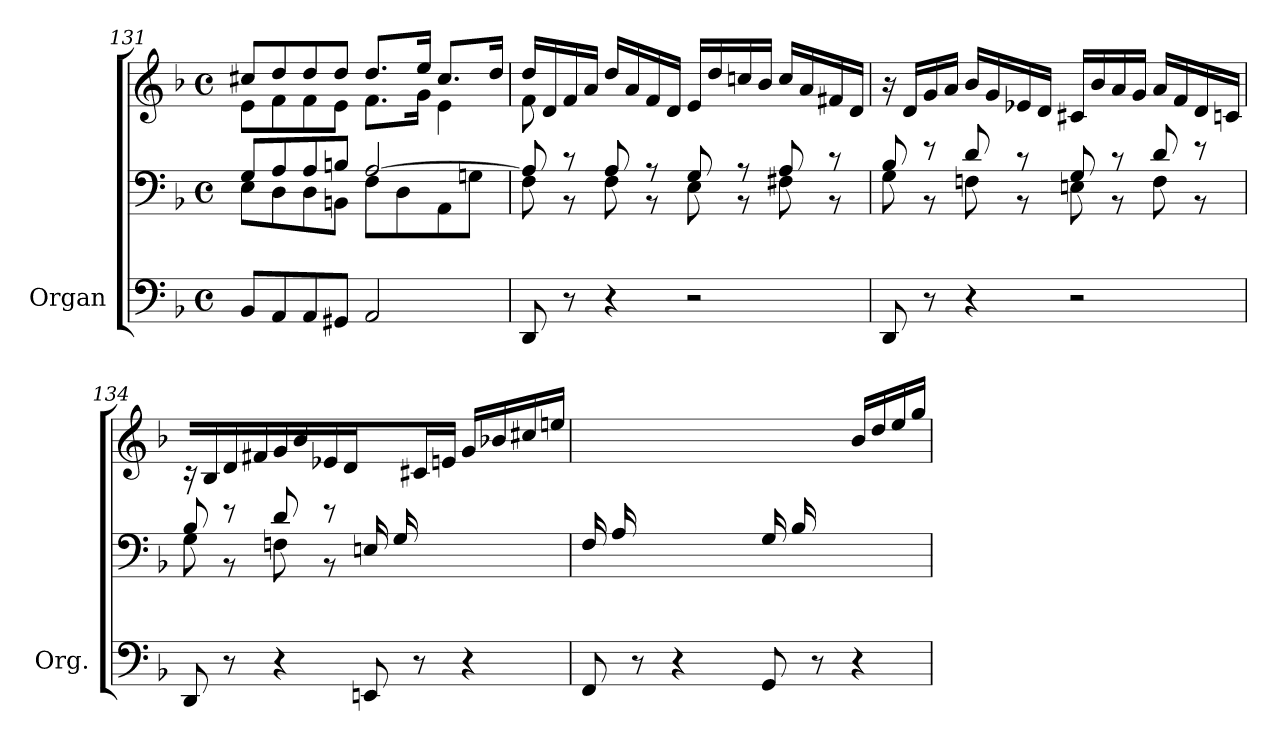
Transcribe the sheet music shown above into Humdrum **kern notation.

**kern	**kern	**kern
*part1	*part1	*part1
*staff3	*staff2	*staff1
*I"Organ	*	*
*I'Org.	*	*
*clefF4	*clefF4	*clefG2
*k[b-]	*k[b-]	*k[b-]
*M4/4	*M4/4	*M4/4
*met(c)	*met(c)	*met(c)
=131	=131	=131
*	*^	*^
8BB-/L	8G/L	8E\L	8cc#X/L	8e\L
8AA/	8A/	8D\	8dd/	8f\
8AA/	8A/	8D\	8dd/	8f\
8GG#X/J	8Bn/J	8BBn\J	8dd/J	8e\J
2AA/	[2A/	8F\L	8.dd/L	8.f\L
.	.	8D\	.	.
.	.	.	16ee/Jk	16g\Jk
.	.	8AA\	8.cc#/L	4e\
.	.	8Gn\J	.	.
.	.	.	16dd/Jk	.
=132	=132	=132	=132	=132
8DD/	8A/]	8F\	16dd/LL	8f\
.	.	.	16d/	.
8r	8r	8r	16f/	8ryy
.	.	.	16a/JJ	.
4r	8A/	8F\	16dd/LL	4ryy
.	.	.	16a/	.
.	8r	8r	16f/	.
.	.	.	16d/JJ	.
2r	8G/	8E\	16e/LL	2ryy
.	.	.	16dd/	.
.	8r	8r	16ccn/	.
.	.	.	16b-/JJ	.
.	8A/	8F#X\	16cc/LL	.
.	.	.	16a/	.
.	8r	8r	16f#X/	.
.	.	.	16d/JJ	.
*	*	*	*v	*v
!!LO:LB:g=z
=133	=133	=133	=133
8DD/	8B-/	8G\	16r
.	.	.	16d/LL
8r	8r	8r	16g/
.	.	.	16a/JJ
4r	8d/	8Fn\	16b-/LL
.	.	.	16g/
.	8r	8r	16e-X/
.	.	.	16d/JJ
2r	8G/	8En\	16c#X/LL
.	.	.	16b-/
.	8r	8r	16a/
.	.	.	16g/JJ
.	8d/	8F\	16a/LL
.	.	.	16f/
.	8r	8r	16d/
.	.	.	16cn/JJ
=134	=134	=134	=134
*	*	*^	*
8DD/	2ryy	8B-/	8G\	16r
.	.	.	.	16B-/LL
8r	.	8r	8r	16d/
.	.	.	.	16f#X/JJ
4r	.	8d/	8Fn\	16g/LL
.	.	.	.	16b-/
.	.	8r	8r	16e-X/
.	.	.	.	16d/JJ
8EEn/	16En/LL	2ryy	2ryy	8ryy
.	16G/	.	.	.
8r	4.ryy	.	.	16c#X\
.	.	.	.	16en\JJ
4r	.	.	.	16g/LL
.	.	.	.	16b-X/
.	.	.	.	16cc#X/
.	.	.	.	16een/JJ
*	*	*v	*v	*
=135	=135	=135	=135
8FF/	16F/LL	1ryy	8ryy
.	16A/	.	.
8r	4.ryy	.	16d\
.	.	.	16f\JJ
4r	.	.	16a/LL
.	.	.	16cc#X/
.	.	.	16dd/
.	.	.	16ff/JJ
8GG/	16G/LL	.	8ryy
.	16B-/	.	.
8r	4.ryy	.	16d\
.	.	.	16g\JJ
4r	.	.	16b-/LL
.	.	.	16dd/
.	.	.	16ee/
.	.	.	16gg/JJ
*	*v	*v	*
=	=	=
*-	*-	*-
